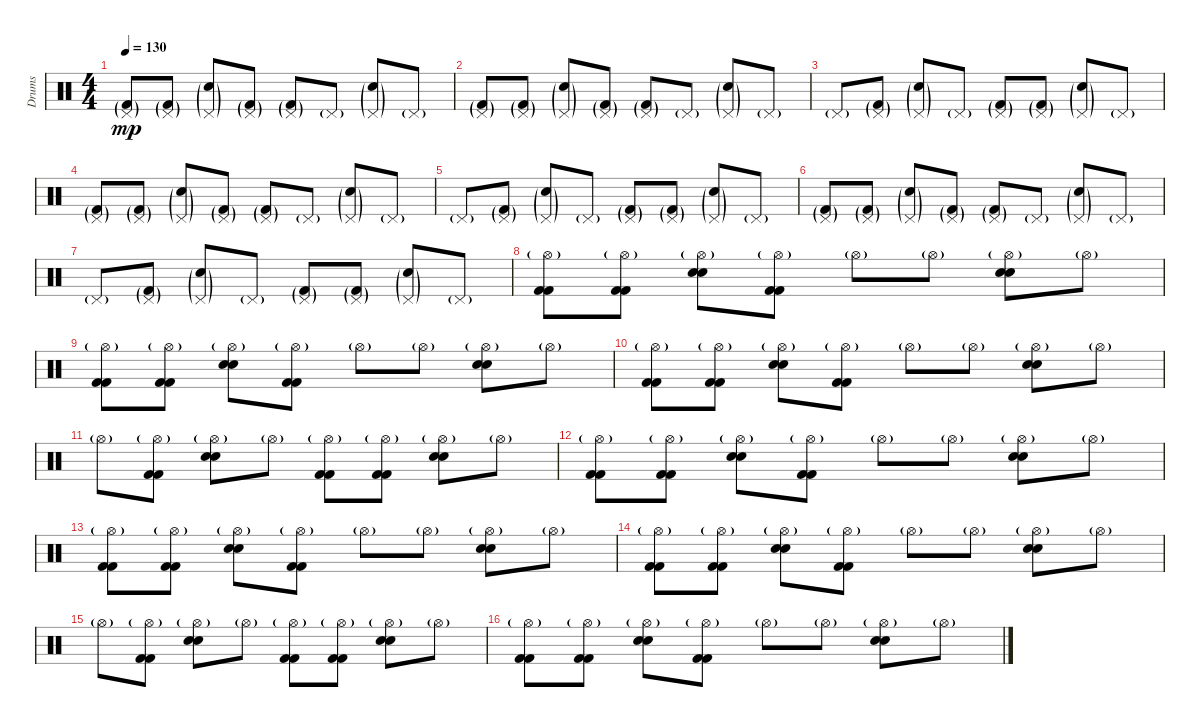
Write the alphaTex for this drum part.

\track ("Drums" "Drums") {instrument percussion}
\staff {score}
\articulation defaults
\ts (4 4)
\tempo 130
\clef neutral
\ks c
("Kick (hit) 2"{g} "Pedal Hi-Hat (hit)"{g}).8{dy mp} ("Kick (hit) 2"{g} "Pedal Hi-Hat (hit)"{g}).8 ("Snare (hit) 2"{g} "Pedal Hi-Hat (hit)"{g}).8 ("Kick (hit) 2"{g} "Pedal Hi-Hat (hit)"{g}).8 ("Kick (hit) 2"{g} "Pedal Hi-Hat (hit)"{g}).8 "Pedal Hi-Hat (hit)"{g}.8 ("Snare (hit) 2"{g} "Pedal Hi-Hat (hit)"{g}).8 "Pedal Hi-Hat (hit)"{g}.8 |
("Kick (hit) 2"{g} "Pedal Hi-Hat (hit)"{g}).8 ("Kick (hit) 2"{g} "Pedal Hi-Hat (hit)"{g}).8 ("Snare (hit) 2"{g} "Pedal Hi-Hat (hit)"{g}).8 ("Kick (hit) 2"{g} "Pedal Hi-Hat (hit)"{g}).8 ("Kick (hit) 2"{g} "Pedal Hi-Hat (hit)"{g}).8 "Pedal Hi-Hat (hit)"{g}.8 ("Snare (hit) 2"{g} "Pedal Hi-Hat (hit)"{g}).8 "Pedal Hi-Hat (hit)"{g}.8 |
"Pedal Hi-Hat (hit)"{g}.8 ("Kick (hit) 2"{g} "Pedal Hi-Hat (hit)"{g}).8 ("Snare (hit) 2"{g} "Pedal Hi-Hat (hit)"{g}).8 "Pedal Hi-Hat (hit)"{g}.8 ("Kick (hit) 2"{g} "Pedal Hi-Hat (hit)"{g}).8 ("Kick (hit) 2"{g} "Pedal Hi-Hat (hit)"{g}).8 ("Snare (hit) 2"{g} "Pedal Hi-Hat (hit)"{g}).8 "Pedal Hi-Hat (hit)"{g}.8 |
("Kick (hit) 2"{g} "Pedal Hi-Hat (hit)"{g}).8 ("Kick (hit) 2"{g} "Pedal Hi-Hat (hit)"{g}).8 ("Snare (hit) 2"{g} "Pedal Hi-Hat (hit)"{g}).8 ("Kick (hit) 2"{g} "Pedal Hi-Hat (hit)"{g}).8 ("Kick (hit) 2"{g} "Pedal Hi-Hat (hit)"{g}).8 "Pedal Hi-Hat (hit)"{g}.8 ("Snare (hit) 2"{g} "Pedal Hi-Hat (hit)"{g}).8 "Pedal Hi-Hat (hit)"{g}.8 |
"Pedal Hi-Hat (hit)"{g}.8 ("Kick (hit) 2"{g} "Pedal Hi-Hat (hit)"{g}).8 ("Snare (hit) 2"{g} "Pedal Hi-Hat (hit)"{g}).8 "Pedal Hi-Hat (hit)"{g}.8 ("Kick (hit) 2"{g} "Pedal Hi-Hat (hit)"{g}).8 ("Kick (hit) 2"{g} "Pedal Hi-Hat (hit)"{g}).8 ("Snare (hit) 2"{g} "Pedal Hi-Hat (hit)"{g}).8 "Pedal Hi-Hat (hit)"{g}.8 |
("Kick (hit) 2"{g} "Pedal Hi-Hat (hit)"{g}).8 ("Kick (hit) 2"{g} "Pedal Hi-Hat (hit)"{g}).8 ("Snare (hit) 2"{g} "Pedal Hi-Hat (hit)"{g}).8 ("Kick (hit) 2"{g} "Pedal Hi-Hat (hit)"{g}).8 ("Kick (hit) 2"{g} "Pedal Hi-Hat (hit)"{g}).8 "Pedal Hi-Hat (hit)"{g}.8 ("Snare (hit) 2"{g} "Pedal Hi-Hat (hit)"{g}).8 "Pedal Hi-Hat (hit)"{g}.8 |
"Pedal Hi-Hat (hit)"{g}.8 ("Kick (hit) 2"{g} "Pedal Hi-Hat (hit)"{g}).8 ("Snare (hit) 2"{g} "Pedal Hi-Hat (hit)"{g}).8 "Pedal Hi-Hat (hit)"{g}.8 ("Kick (hit) 2"{g} "Pedal Hi-Hat (hit)"{g}).8 ("Kick (hit) 2"{g} "Pedal Hi-Hat (hit)"{g}).8 ("Snare (hit) 2"{g} "Pedal Hi-Hat (hit)"{g}).8 "Pedal Hi-Hat (hit)"{g}.8 |
("Kick (hit) 2" "Kick (hit) 2" "Hi-Hat (open)"{g}).8{volume 16} ("Kick (hit) 2" "Kick (hit) 2" "Hi-Hat (open)"{g}).8 ("Electric Snare (hit)" "Electric Snare (hit)" "Hi-Hat (open)"{g}).8 ("Kick (hit) 2" "Kick (hit) 2" "Hi-Hat (open)"{g}).8 "Hi-Hat (open)"{g}.8 "Hi-Hat (open)"{g}.8 ("Electric Snare (hit)" "Electric Snare (hit)" "Hi-Hat (open)"{g}).8 "Hi-Hat (open)"{g}.8 |
("Kick (hit) 2" "Kick (hit) 2" "Hi-Hat (open)"{g}).8 ("Kick (hit) 2" "Kick (hit) 2" "Hi-Hat (open)"{g}).8 ("Electric Snare (hit)" "Electric Snare (hit)" "Hi-Hat (open)"{g}).8 ("Kick (hit) 2" "Kick (hit) 2" "Hi-Hat (open)"{g}).8 "Hi-Hat (open)"{g}.8 "Hi-Hat (open)"{g}.8 ("Electric Snare (hit)" "Electric Snare (hit)" "Hi-Hat (open)"{g}).8 "Hi-Hat (open)"{g}.8 |
("Kick (hit) 2" "Kick (hit) 2" "Hi-Hat (open)"{g}).8 ("Kick (hit) 2" "Kick (hit) 2" "Hi-Hat (open)"{g}).8 ("Electric Snare (hit)" "Electric Snare (hit)" "Hi-Hat (open)"{g}).8 ("Kick (hit) 2" "Kick (hit) 2" "Hi-Hat (open)"{g}).8 "Hi-Hat (open)"{g}.8 "Hi-Hat (open)"{g}.8 ("Electric Snare (hit)" "Electric Snare (hit)" "Hi-Hat (open)"{g}).8 "Hi-Hat (open)"{g}.8 |
"Hi-Hat (open)"{g}.8 ("Kick (hit) 2" "Kick (hit) 2" "Hi-Hat (open)"{g}).8 ("Electric Snare (hit)" "Electric Snare (hit)" "Hi-Hat (open)"{g}).8 "Hi-Hat (open)"{g}.8 ("Kick (hit) 2" "Kick (hit) 2" "Hi-Hat (open)"{g}).8 ("Kick (hit) 2" "Kick (hit) 2" "Hi-Hat (open)"{g}).8 ("Electric Snare (hit)" "Electric Snare (hit)" "Hi-Hat (open)"{g}).8 "Hi-Hat (open)"{g}.8 |
("Kick (hit) 2" "Kick (hit) 2" "Hi-Hat (open)"{g}).8 ("Kick (hit) 2" "Kick (hit) 2" "Hi-Hat (open)"{g}).8 ("Electric Snare (hit)" "Electric Snare (hit)" "Hi-Hat (open)"{g}).8 ("Kick (hit) 2" "Kick (hit) 2" "Hi-Hat (open)"{g}).8 "Hi-Hat (open)"{g}.8 "Hi-Hat (open)"{g}.8 ("Electric Snare (hit)" "Electric Snare (hit)" "Hi-Hat (open)"{g}).8 "Hi-Hat (open)"{g}.8 |
("Kick (hit) 2" "Kick (hit) 2" "Hi-Hat (open)"{g}).8 ("Kick (hit) 2" "Kick (hit) 2" "Hi-Hat (open)"{g}).8 ("Electric Snare (hit)" "Electric Snare (hit)" "Hi-Hat (open)"{g}).8 ("Kick (hit) 2" "Kick (hit) 2" "Hi-Hat (open)"{g}).8 "Hi-Hat (open)"{g}.8 "Hi-Hat (open)"{g}.8 ("Electric Snare (hit)" "Electric Snare (hit)" "Hi-Hat (open)"{g}).8 "Hi-Hat (open)"{g}.8 |
("Kick (hit) 2" "Kick (hit) 2" "Hi-Hat (open)"{g}).8 ("Kick (hit) 2" "Kick (hit) 2" "Hi-Hat (open)"{g}).8 ("Electric Snare (hit)" "Electric Snare (hit)" "Hi-Hat (open)"{g}).8 ("Kick (hit) 2" "Kick (hit) 2" "Hi-Hat (open)"{g}).8 "Hi-Hat (open)"{g}.8 "Hi-Hat (open)"{g}.8 ("Electric Snare (hit)" "Electric Snare (hit)" "Hi-Hat (open)"{g}).8 "Hi-Hat (open)"{g}.8 |
"Hi-Hat (open)"{g}.8 ("Kick (hit) 2" "Kick (hit) 2" "Hi-Hat (open)"{g}).8 ("Electric Snare (hit)" "Electric Snare (hit)" "Hi-Hat (open)"{g}).8 "Hi-Hat (open)"{g}.8 ("Kick (hit) 2" "Kick (hit) 2" "Hi-Hat (open)"{g}).8 ("Kick (hit) 2" "Kick (hit) 2" "Hi-Hat (open)"{g}).8 ("Electric Snare (hit)" "Electric Snare (hit)" "Hi-Hat (open)"{g}).8 "Hi-Hat (open)"{g}.8 |
("Kick (hit) 2" "Kick (hit) 2" "Hi-Hat (open)"{g}).8 ("Kick (hit) 2" "Kick (hit) 2" "Hi-Hat (open)"{g}).8 ("Electric Snare (hit)" "Electric Snare (hit)" "Hi-Hat (open)"{g}).8 ("Kick (hit) 2" "Kick (hit) 2" "Hi-Hat (open)"{g}).8 "Hi-Hat (open)"{g}.8 "Hi-Hat (open)"{g}.8 ("Electric Snare (hit)" "Electric Snare (hit)" "Hi-Hat (open)"{g}).8 "Hi-Hat (open)"{g}.8
